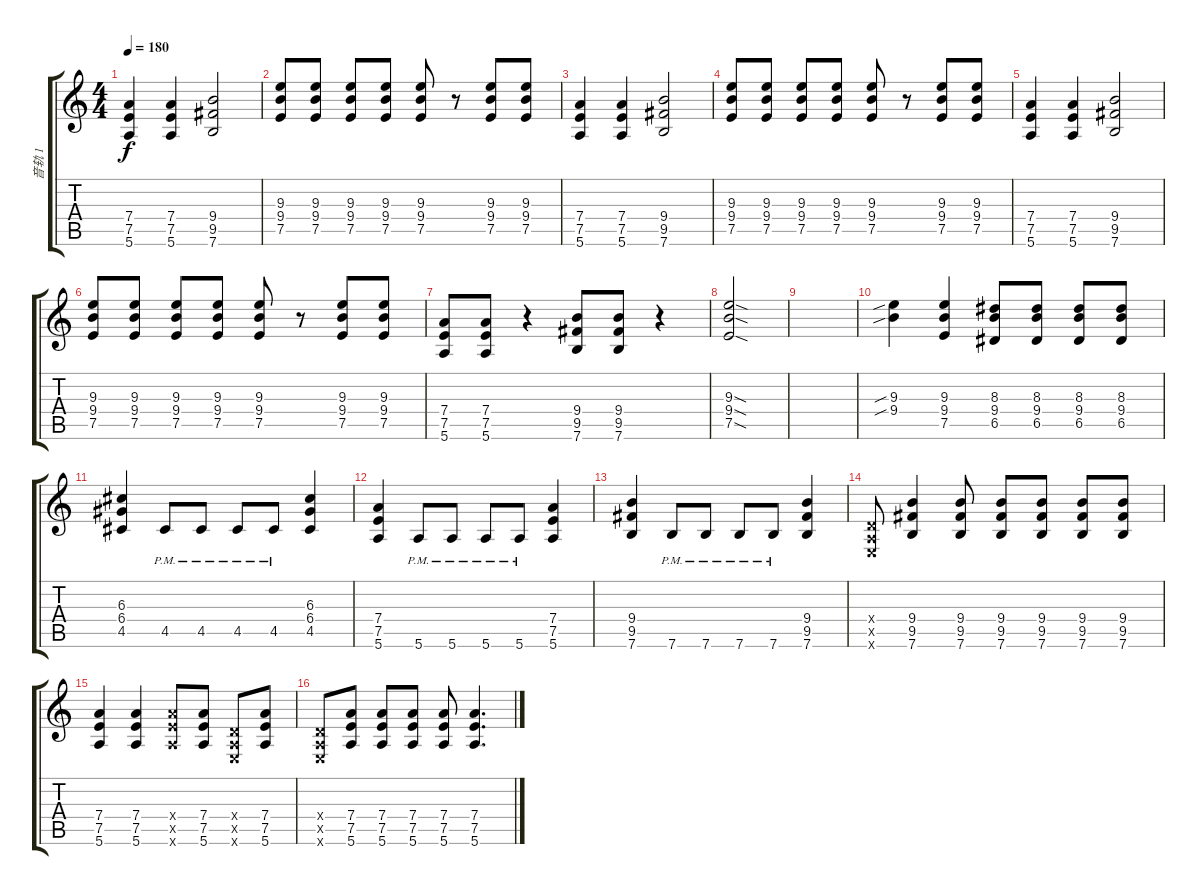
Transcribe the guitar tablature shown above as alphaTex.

\track ("音轨 1" "音轨 1") {instrument distortionguitar}
\staff {score tabs}
\tuning (E4 B3 G3 D3 A2 E2) {hide}
\ts (4 4)
\tempo 180
\clef g2
\ks c
(7.4 7.5 5.6).4{dy f} (7.4 7.5 5.6).4 (9.4 9.5 7.6).2 |
(9.3 9.4 7.5).8 (9.3 9.4 7.5).8 (9.3 9.4 7.5).8 (9.3 9.4 7.5).8 (9.3 9.4 7.5).8 r.8 (9.3 9.4 7.5).8 (9.3 9.4 7.5).8 |
(7.4 7.5 5.6).4 (7.4 7.5 5.6).4 (9.4 9.5 7.6).2 |
(9.3 9.4 7.5).8 (9.3 9.4 7.5).8 (9.3 9.4 7.5).8 (9.3 9.4 7.5).8 (9.3 9.4 7.5).8 r.8 (9.3 9.4 7.5).8 (9.3 9.4 7.5).8 |
(7.4 7.5 5.6).4 (7.4 7.5 5.6).4 (9.4 9.5 7.6).2 |
(9.3 9.4 7.5).8 (9.3 9.4 7.5).8 (9.3 9.4 7.5).8 (9.3 9.4 7.5).8 (9.3 9.4 7.5).8 r.8 (9.3 9.4 7.5).8 (9.3 9.4 7.5).8 |
(7.4 7.5 5.6).8 (7.4 7.5 5.6).8 r.4 (9.4 9.5 7.6).8 (9.4 9.5 7.6).8 r.4 |
(9.3{sod} 9.4{sod} 7.5{sod}).2 |
|
(9.3{sib} 9.4{sib}).4 (9.3 9.4 7.5).4 (8.3 9.4 6.5).8 (8.3 9.4 6.5).8 (8.3 9.4 6.5).8 (8.3 9.4 6.5).8 |
(6.3 6.4 4.5).4 4.5{pm}.8 4.5{pm}.8 4.5{pm}.8 4.5{pm}.8 (6.3 6.4 4.5).4 |
(7.4 7.5 5.6).4 5.6{pm}.8 5.6{pm}.8 5.6{pm}.8 5.6{pm}.8 (7.4 7.5 5.6).4 |
(9.4 9.5 7.6).4 7.6{pm}.8 7.6{pm}.8 7.6{pm}.8 7.6{pm}.8 (9.4 9.5 7.6).4 |
(0.4{x} 0.5{x} 0.6{x}).8 (9.4 9.5 7.6).4 (9.4 9.5 7.6).8 (9.4 9.5 7.6).8 (9.4 9.5 7.6).8 (9.4 9.5 7.6).8 (9.4 9.5 7.6).8 |
(7.4 7.5 5.6).4 (7.4 7.5 5.6).4 (7.4{x} 7.5{x} 5.6{x}).8 (7.4 7.5 5.6).8 (0.4{x} 0.5{x} 0.6{x}).8 (7.4 7.5 5.6).8 |
(0.4{x} 0.5{x} 0.6{x}).8 (7.4 7.5 5.6).8 (7.4 7.5 5.6).8 (7.4 7.5 5.6).8 (7.4 7.5 5.6).8 (7.4 7.5 5.6).4{d}
